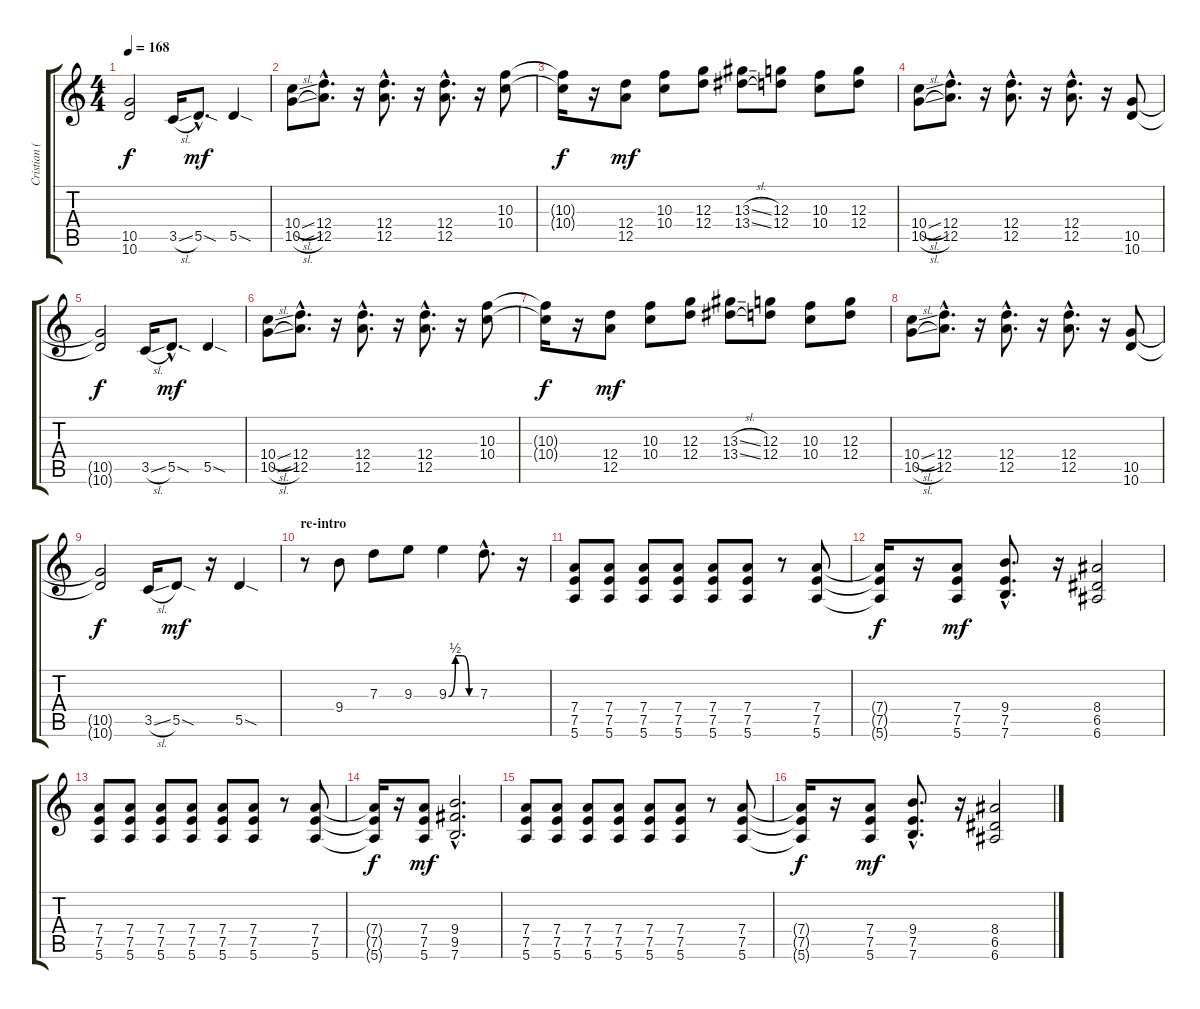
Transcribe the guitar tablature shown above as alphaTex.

\track ("Cristian (guitarra)" "Cristian (") {instrument distortionguitar}
\staff {score tabs}
\tuning (E4 B3 G3 D3 A2 E2) {hide}
\ts (4 4)
\tempo 168
\clef g2
\ks c
(10.5{t} 10.6{t}).2{dy f} 3.5{sl}.16 5.5{sod hac}.8{d dy mf} 5.5{sod}.4 |
(10.4{sl} 10.5{sl}).8 (12.4{hac} 12.5{hac}).8{d} r.16 (12.4{hac} 12.5{hac}).8{d} r.16 (12.4{hac} 12.5{hac}).8{d} r.16 (10.3 10.4).8 |
(10.3{t} 10.4{t}).16{dy f} r.16 (12.4 12.5).8{dy mf} (10.3 10.4).8 (12.3 12.4).8 (13.3{sl} 13.4{sl}).8 (12.3 12.4).8 (10.3 10.4).8 (12.3 12.4).8 |
(10.4{sl} 10.5{sl}).8 (12.4{hac} 12.5{hac}).8{d} r.16 (12.4{hac} 12.5{hac}).8{d} r.16 (12.4{hac} 12.5{hac}).8{d} r.16 (10.5 10.6).8 |
(10.5{t} 10.6{t}).2{dy f} 3.5{sl}.16 5.5{sod hac}.8{d dy mf} 5.5{sod}.4 |
(10.4{sl} 10.5{sl}).8 (12.4{hac} 12.5{hac}).8{d} r.16 (12.4{hac} 12.5{hac}).8{d} r.16 (12.4{hac} 12.5{hac}).8{d} r.16 (10.3 10.4).8 |
(10.3{t} 10.4{t}).16{dy f} r.16 (12.4 12.5).8{dy mf} (10.3 10.4).8 (12.3 12.4).8 (13.3{sl} 13.4{sl}).8 (12.3 12.4).8 (10.3 10.4).8 (12.3 12.4).8 |
(10.4{sl} 10.5{sl}).8 (12.4{hac} 12.5{hac}).8{d} r.16 (12.4{hac} 12.5{hac}).8{d} r.16 (12.4{hac} 12.5{hac}).8{d} r.16 (10.5 10.6).8 |
(10.5{t} 10.6{t}).2{dy f} 3.5{sl}.16 5.5{sod}.8{dy mf} r.16 5.5{sod}.4 |
\section ("" "re-intro")
r.8 9.4.8 7.3.8 9.3.8 9.3{be (custom 0 0 15 2 30 2 45 0 60 0)}.4 7.3{hac}.8{d} r.16 |
(7.4 7.5 5.6).8 (7.4 7.5 5.6).8 (7.4 7.5 5.6).8 (7.4 7.5 5.6).8 (7.4 7.5 5.6).8 (7.4 7.5 5.6).8 r.8 (7.4 7.5 5.6).8 |
(7.4{t} 7.5{t} 5.6{t}).16{dy f} r.16 (7.4 7.5 5.6).8{dy mf} (9.4{hac} 7.5{hac} 7.6{hac}).8{d} r.16 (8.4 6.5 6.6).2 |
(7.4 7.5 5.6).8 (7.4 7.5 5.6).8 (7.4 7.5 5.6).8 (7.4 7.5 5.6).8 (7.4 7.5 5.6).8 (7.4 7.5 5.6).8 r.8 (7.4 7.5 5.6).8 |
(7.4{t} 7.5{t} 5.6{t}).16{dy f} r.16 (7.4 7.5 5.6).8{dy mf} (9.4{hac} 9.5{hac} 7.6{hac}).2{d} |
(7.4 7.5 5.6).8 (7.4 7.5 5.6).8 (7.4 7.5 5.6).8 (7.4 7.5 5.6).8 (7.4 7.5 5.6).8 (7.4 7.5 5.6).8 r.8 (7.4 7.5 5.6).8 |
(7.4{t} 7.5{t} 5.6{t}).16{dy f} r.16 (7.4 7.5 5.6).8{dy mf} (9.4{hac} 7.5{hac} 7.6{hac}).8{d} r.16 (8.4 6.5 6.6).2
